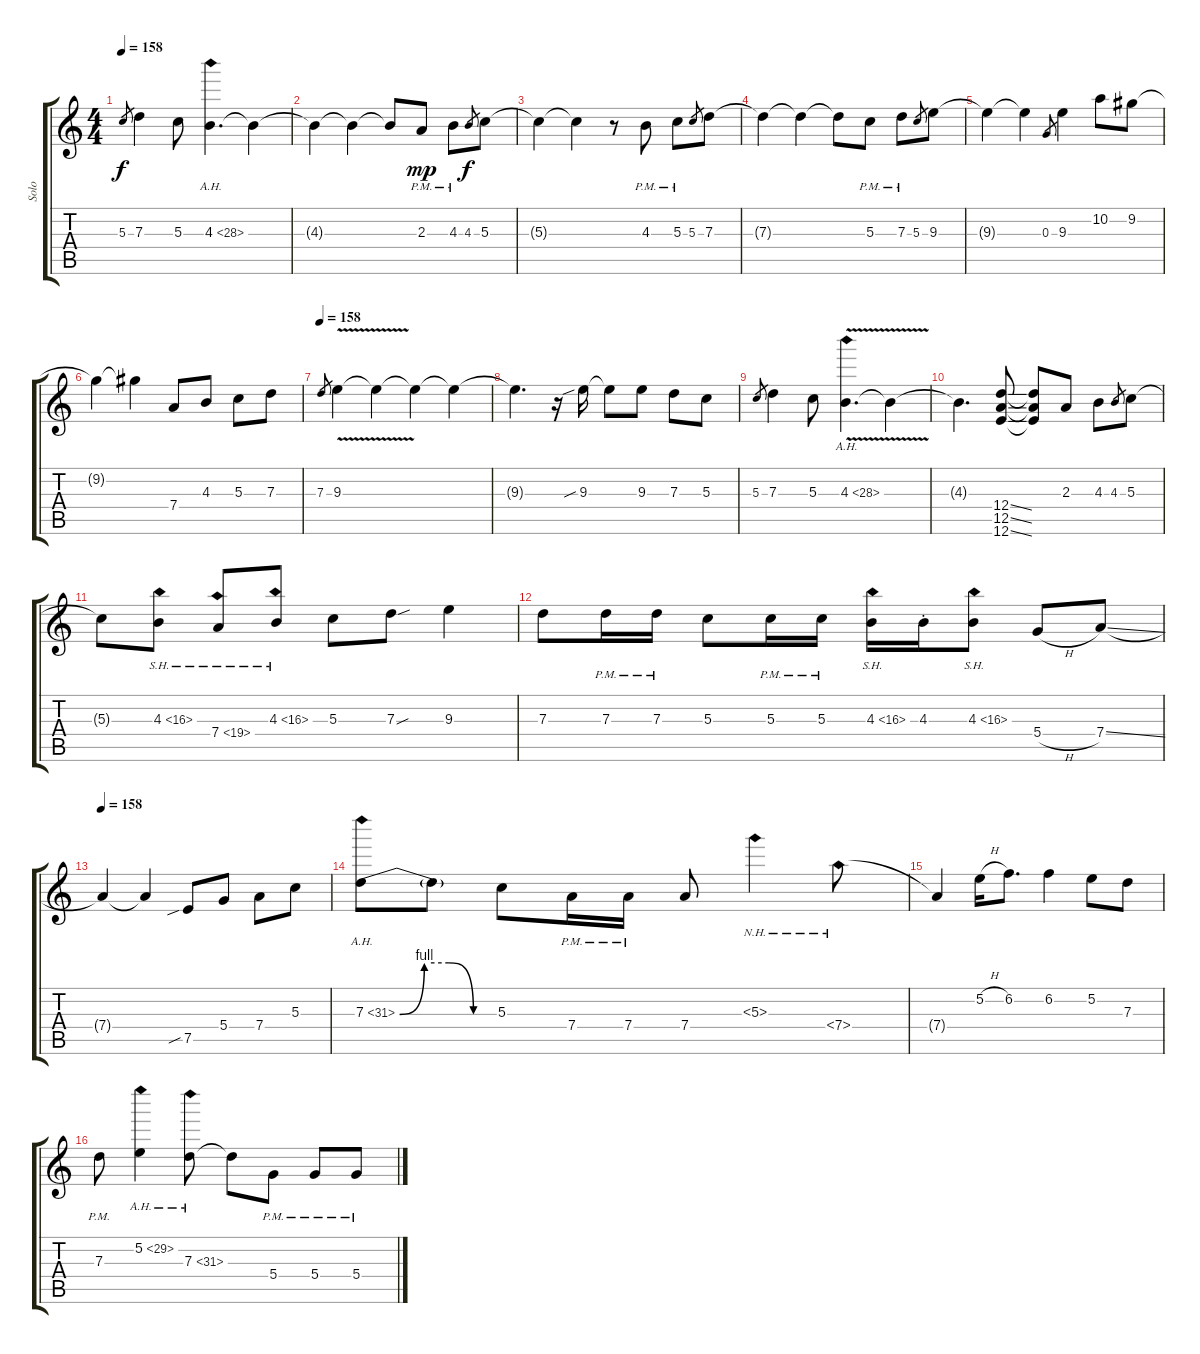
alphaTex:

\track ("Solo" "Solo") {instrument overdrivenguitar}
\staff {score tabs}
\tuning (E4 B3 G3 D3 A2 E2) {hide}
\ts (4 4)
\tempo 158
\clef g2
\ks c
5.3.8{gr dy f} 7.3.4 5.3.8 4.3{ah 24}.4{d} 4.3{t}.4 |
4.3{t}.4 4.3{t}.4 4.3{t}.8 2.3{pm}.8{dy mp} 4.3{pm}.8 4.3.8{gr dy f} 5.3.8 |
5.3{t}.4 5.3{t}.4 r.8 4.3{pm}.8 5.3{pm}.8 5.3.8{gr} 7.3.8 |
7.3{t}.4 7.3{t}.4 7.3{t}.8 5.3{pm}.8 7.3{pm}.8 5.3.8{gr} 9.3.8 |
9.3{t}.4 9.3{t}.4 0.3.8{gr} 9.3.4 10.2.8 9.2.8 |
9.2{t}.4 9.2{t}.4 7.4.8 4.3.8 5.3.8 7.3.8 |
\tempo 158
7.3.8{gr} 9.3{v}.4 9.3{t}.4 9.3{t}.4 9.3{t}.4 |
9.3{t}.4{d} r.16 9.3{sib}.16 9.3{t}.8 9.3.8 7.3.8 5.3.8 |
5.3.8{gr} 7.3.4 5.3.8 4.3{ah 24 v}.4{d} 4.3{t}.4 |
4.3{t}.4{d} (12.4{ss} 12.5{ss} 12.6{ss}).8 (12.4{t} 12.5{t} 12.6{t}).8 2.3.8 4.3.8 4.3.8{gr} 5.3.8 |
5.3{t}.8 4.3{sh 12}.8 7.4{sh 12}.8 4.3{sh 12}.8 5.3.8 7.3{sou}.8 9.3.4 |
7.3.8 7.3{pm}.16 7.3{pm}.16 5.3.8 5.3{pm}.16 5.3{pm}.16 4.3{sh 12}.16 4.3{st}.16 4.3{sh 12}.8 5.4{h}.8 7.4{ss}.8 |
\tempo 158
7.4{t}.4 7.4{t}.4 7.5{sib}.8 5.4.8 7.4.8 5.3.8 |
7.3{be (custom 0 0 15 4 30 4 45 0 60 0) ah 24}.8 7.3{t}.8 5.3.8 7.4{pm}.16 7.4{pm}.16 7.4.8 5.3{nh}.4 7.4{nh}.8 |
7.4{t}.4 5.2{h}.16 6.2.8{d} 6.2.4 5.2.8 7.3.8 |
7.3{pm}.8 5.2{ah 24}.4 7.3{ah 24}.8 7.3{t}.8 5.4{pm}.8 5.4{pm}.8 5.4{pm}.8
